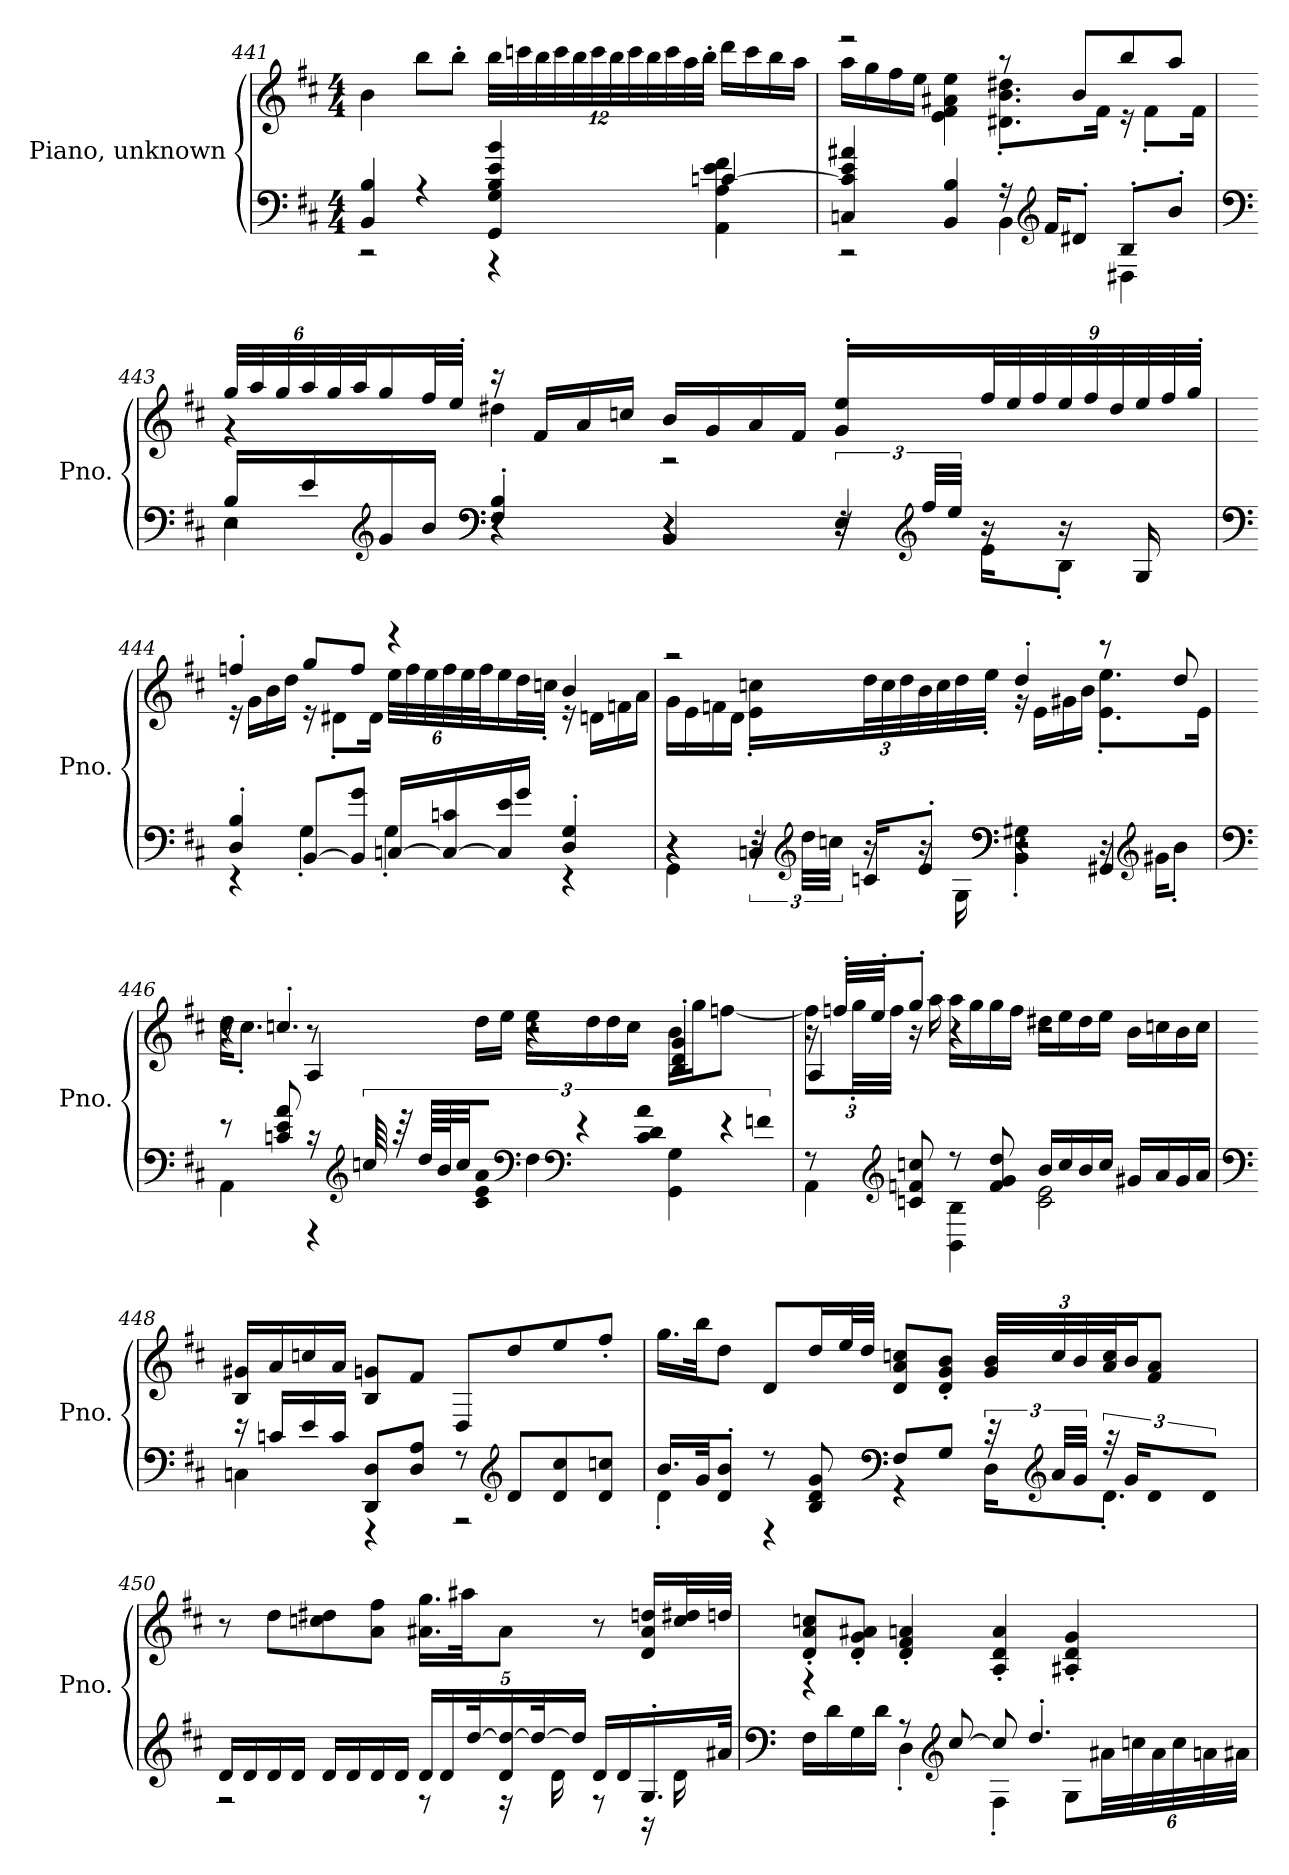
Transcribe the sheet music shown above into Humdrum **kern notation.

**kern	**kern
*part1	*part1
*staff2	*staff1
*I"Piano, unknown	*
*I'Pno.	*
!!LO:LB:g=z
*clefF4	*clefG2
*k[f#c#]	*k[f#c#]
*M4/4	*M4/4
=441	=441
*^	*
4BB/ 4B/	2r	4b\
4r	.	8bb\L
.	.	8bb'\J
*	*	*Xbrackettup
4GG/ 4G/ 4B/ 4e/ 4b/	4r	48bb\LLL
.	.	48cccn\
.	.	48bb\
.	.	48ccc\
.	.	48bb\
.	.	48ccc\
.	.	48bb\
.	.	48ccc\
.	.	48bb\
.	.	48ccc\
.	.	48aa\
.	.	48bb'\JJJ
[4cn/	4AA\ 4A\ 4e\ 4f#\	16ddd\LL
.	.	16ccc\
.	.	16bb\
.	.	16aa\JJ
=442	=442	=442
*	*	*^
4Cn/ 4c/] 4e/ 4a#X/	2r	2r	16aa\LL
.	.	.	16gg\
.	.	.	16ff#\
.	.	.	16ee\JJ
4BB/ 4B/	.	.	4e\ 4f#\ 4a#X\ 4ee\
16r	4BB\	8r	8.d#X\' 8.b\' 8.dd#X\'L
*clefG2	*	*	*
16f#/KL	.	.	.
8d#X'/J	.	8b/L	.
.	.	.	16f#\Jk
8B'/L	4D#X\	8bb/	16r
.	.	.	8f#'\L
8b'/J	.	8aa/J	.
.	.	.	16f#\Jk
*v	*v	*	*
!!LO:LB:g=z	!!
=443	=443	=443
*clefF4	*	*
*^	*	*
*	*^	*	*
16B/LL	4E\	2r	48gg/LLL	4r
.	.	.	48aa/	.
.	.	.	48gg/	.
16e/	.	.	48aa/	.
.	.	.	48gg/	.
.	.	.	48aa/J	.
*clefG2	*	*	*	*
16g/	.	.	16gg/	.
16b/JJ	.	.	32ff#/L	.
.	.	.	32ee'/JJJ	.
*clefF4	*	*	*	*
4F#/' 4B/'	4r	.	16r	4dd#X\
.	.	.	16f#/LL	.
.	.	.	16a/	.
.	.	.	16ccn/JJ	.
4BB/	4r	4r	16b/LL	2r
.	.	.	16g/	.
.	.	.	16a/	.
.	.	.	16f#/JJ	.
48r	16r	4E/	16g/' 16ee/'LL	.
*clefG2	*	*	*	*
48ff#/LLL	.	.	.	.
48ee/JJJ	.	.	.	.
16r	16e\KL	.	48ff#/L	.
.	.	.	48ee/	.
.	.	.	48ff#/	.
16r	8B'\J	.	48ee/	.
.	.	.	48ff#/	.
.	.	.	48dd#/	.
16G/	.	.	48ee/	.
.	.	.	48ff#/	.
.	.	.	48gg'/JJJ	.
*v	*v	*v	*	*
!!LO:PB:g=z	!!
=444	=444	=444
*clefF4	*	*
*^	*	*
4D/' 4B/'	4r	4ffn'/	16r
.	.	.	16g\LL
.	.	.	16b\
.	.	.	16dd\JJ
[8BB/L	4G'\	8gg/L	16r
.	.	.	8d#X'\L
8BB/] 8g/J	.	8ff/J	.
.	.	.	16d#\Jk
[16Cn/LL	4G'\	4r	48ee\LLL
.	.	.	48ff\
.	.	.	48ee\
16C/_ 16cn/	.	.	48ff\
.	.	.	48ee\
.	.	.	48ff\J
16C/] 16e/	.	.	16ee\
16g/JJ	.	.	32dd\L
.	.	.	32ccn'\JJJ
4D/' 4G/'	4r	4b/	16r
.	.	.	16dn\LL
.	.	.	16fn\
.	.	.	16a\JJ
!!LO:LB:g=z	!!
=445	=445	=445	=445
*	*^	*	*
4r	4GG\	4r	2r	16g\LL
.	.	.	.	16e\
.	.	.	.	16fn\
.	.	.	.	16d\JJ
16r	48r	4Cn/	.	16e\' 16ccn\'LL
*clefG2	*	*	*	*
.	48dd\LLL	.	.	.
.	48ccn\JJJ	.	.	.
16cn/KL	16r	.	.	48dd\L
.	.	.	.	48cc\
.	.	.	.	48dd\
8e'/J	16r	.	.	32b\
.	.	.	.	32cc\
.	16G\	.	.	32dd\
.	.	.	.	32ee'\JJJ
*clefF4	*	*	*	*
2r	4BB\' 4G#X\'	4r	4dd'/	16r
.	.	.	.	16e\LL
.	.	.	.	16g#X\
.	.	.	.	16b\JJ
.	16r	4GG#X/	8r	8.e\' 8.ee\'L
*clefG2	*	*	*	*
.	16g#X\KL	.	.	.
.	8b'\J	.	8dd/	.
.	.	.	.	16e\Jk
*v	*v	*v	*	*
*	*v	*v
!!LO:LB:g=z
=446	=446
*clefF4	*
*^	*^
*	*	*	*^
8r	4AA\	8r	16dd\KL	4r
.	.	.	8.cc#'\J	.
8cn/ 8e/ 8a/	.	4.ccn'/	.	.
16r	4r	.	8r	4A/
*clefG2	*	*	*	*
96ccn/	.	.	.	.
96r	.	.	.	.
96dd/LLLL	.	.	.	.
*Xbrackettup	*	*	*	*
96b/J	.	.	.	.
48cc/JJ	.	.	.	.
8c/ 8e/ 8a/J	.	.	16dd\LL	.
.	.	.	16ee\JJ	.
*clefF4	*	*	*	*
8r	4F#\	2r	16ee\LL	4r
.	.	.	16dd\	.
8c/ 8d/ 8a/	.	.	16dd\	.
.	.	.	16cc\JJ	.
8r	4GG\ 4G\	.	16b\LL	4B/' 4d/' 4g/'
.	.	.	16gg\J	.
8fn/	.	.	[8ffn\J	.
!!LO:LB:g=z	!!	!!
=447	=447	=447	=447	=447
8r	4AA\	16r	12ff\L]	4A/
.	.	32ffn'/LLL	.	.
.	.	.	48gg'\LL	.
.	.	32ee'/JJ	.	.
.	.	.	48ff\JJJ	.
*clefG2	*	*	*	*
8cn/ 8fn/ 8ccn/	.	8gg'/J	16r	.
.	.	.	16aa\	.
8r	4BB\ 4B\	4r	16aa\LL	4r
.	.	.	16gg\	.
8f/ 8g/ 8dd/	.	.	16gg\	.
.	.	.	16ff\JJ	.
16b/LL	2c\ 2e\	2r	16dd#X\LL	2r
16cc/	.	.	16ee\	.
16b/	.	.	16dd#\	.
16cc/JJ	.	.	16ee\JJ	.
16g#X/LL	.	.	16b\LL	.
16a/	.	.	16ccn\	.
16g#/	.	.	16b\	.
16a/JJ	.	.	16cc\JJ	.
*	*	*v	*v	*v
=448	=448	=448
*clefF4	*	*
16r	4Cn\	16B/ 16g#X/LL
16cn/LL	.	16a/
16e/	.	16ccn/
16c/JJ	.	16a/JJ
8DD/ 8D/L	4r	8B/ 8gn/L
8D/ 8A/J	.	8f#/J
8r	2r	8D/L
*clefG2	*	*
8d/L	.	8dd/
8d/ 8cc#/	.	8ee/
8d/ 8ccn/J	.	8ff#'/J
!!LO:LB:g=z
=449	=449	=449
16.b/LL	4d'\	16.gg\LL
32g/JK	.	32bb\JK
8d/' 8b/'J	.	8dd\J
8r	4r	8d/L
8B/ 8d/ 8g/	.	16dd/L
.	.	32ee/L
.	.	32dd/JJJ
*clefF4	*	*
8F#/L	4r	8d/ 8a/ 8ccn/L
8G/J	.	8d/' 8g/' 8b/'J
*brackettup	*	*
48r	16D\KL	48g/ 48b/LLL
*clefG2	*	*
48a/LLL	.	48cc/
48g/JJJ	.	48b/
48r	8.d'\J	48a/ 48cc/J
24g/LL	.	24b/J
16d/	.	8f#/ 8a/J
16d/JJ	.	.
=450	=450	=450
16d/LL	2r	8r
16d/	.	.
16d/	.	8dd\L
16d/JJ	.	.
16d/LL	.	8ccn\ 8dd#X\
16d/	.	.
16d/	.	8a\ 8ff#\J
16d/JJ	.	.
*Xbrackettup	*	*
20d/LL	8r	16.a#X\ 16.gg\LL
20d/	.	.
.	.	32aa#X\JK
[40dd/K	.	.
20d/ 20dd/_	16r	8a#\J
40dd/K_	.	.
.	16d\	.
20dd/JJ]	.	.
16d/LL	8r	8r
16d/	.	.
16.G'/	16r	16d/ 16a#/ 16ddn/LL
.	16d\	32cc/ 32dd#X/L
32a#X/JJk	.	32ddn/JJJ
!!LO:LB:g=z
=451	=451	=451
*clefF4	*	*
4r	16F#\LL	8d/' 8a/' 8ccn/'L
.	16d\	.
.	16G\	8d/' 8g/' 8a#X/'J
.	16d\JJ	.
8r	4D'\	4d/' 4f#/' 4an/'
*clefG2	*	*
[8cc#/	.	.
8cc#/]	4F#'\	4A/' 4d/' 4a/'
4.dd'/	.	.
.	8G\L	4A#X/' 4d/' 4g/'
.	48a#X\LL	.
.	48ccn\	.
.	48a#\	.
.	48cc\	.
.	48an\	.
.	48a#X\JJJ	.
*v	*v	*
=	=
*-	*-
